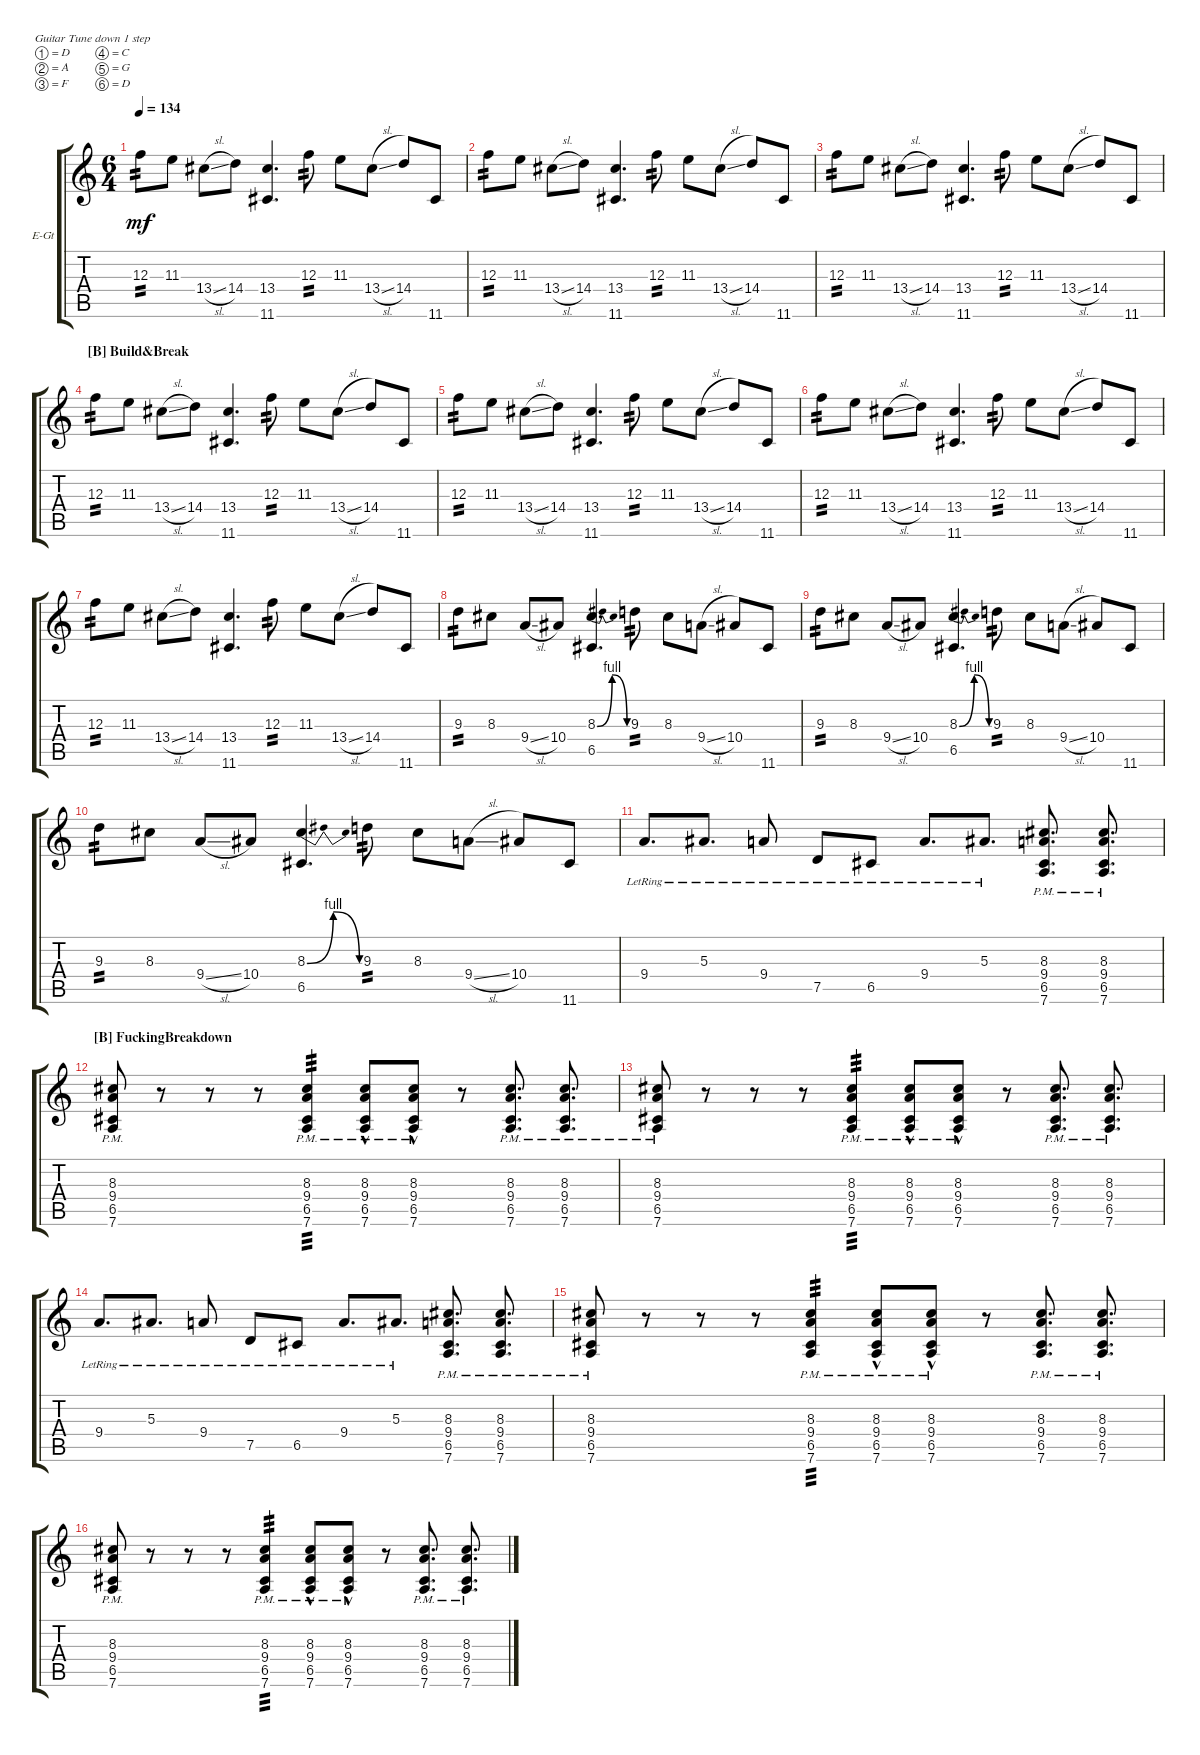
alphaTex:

\defaultSystemsLayout 4
\bracketExtendMode groupsimilarinstruments
\firstSystemTrackNameOrientation horizontal
\otherSystemsTrackNameOrientation horizontal
\track ("K-Bo" "E-Gt") {instrument distortionguitar}
\staff {score tabs}
\tuning (D4 A3 F3 C3 G2 D2)
\ts (6 4)
\tempo 134
\clef g2
\ks c
12.3.8{tp 2 dy mf} 11.3.8 13.4{sl}.8 14.4.8 (11.6 13.4).4{d} 12.3.8{tp 2} 11.3.8 13.4{sl}.8 14.4.8 11.6.8 |
12.3.8{tp 2} 11.3.8 13.4{sl}.8 14.4.8 (11.6 13.4).4{d} 12.3.8{tp 2} 11.3.8 13.4{sl}.8 14.4.8 11.6.8 |
12.3.8{tp 2} 11.3.8 13.4{sl}.8 14.4.8 (11.6 13.4).4{d} 12.3.8{tp 2} 11.3.8 13.4{sl}.8 14.4.8 11.6.8 |
\section ("B" "Build&Break")
12.3.8{tp 2} 11.3.8 13.4{sl}.8 14.4.8 (11.6 13.4).4{d} 12.3.8{tp 2} 11.3.8 13.4{sl}.8 14.4.8 11.6.8 |
12.3.8{tp 2} 11.3.8 13.4{sl}.8 14.4.8 (11.6 13.4).4{d} 12.3.8{tp 2} 11.3.8 13.4{sl}.8 14.4.8 11.6.8 |
12.3.8{tp 2} 11.3.8 13.4{sl}.8 14.4.8 (11.6 13.4).4{d} 12.3.8{tp 2} 11.3.8 13.4{sl}.8 14.4.8 11.6.8 |
12.3.8{tp 2} 11.3.8 13.4{sl}.8 14.4.8 (11.6 13.4).4{d} 12.3.8{tp 2} 11.3.8 13.4{sl}.8 14.4.8 11.6.8 |
9.3.8{tp 2} 8.3.8 9.4{sl}.8 10.4.8 (8.3{be (bendrelease 22.8 0 28.2 4 38.4 4 51 0)} 6.5).4{d} 9.3.8{tp 2} 8.3.8 9.4{sl}.8 10.4.8 11.6.8 |
9.3.8{tp 2} 8.3.8 9.4{sl}.8 10.4.8 (8.3{be (bendrelease 22.8 0 28.2 4 38.4 4 51 0)} 6.5).4{d} 9.3.8{tp 2} 8.3.8 9.4{sl}.8 10.4.8 11.6.8 |
9.3.8{tp 2} 8.3.8 9.4{sl}.8 10.4.8 (8.3{be (bendrelease 22.8 0 28.2 4 38.4 4 51 0)} 6.5).4{d} 9.3.8{tp 2} 8.3.8 9.4{sl}.8 10.4.8 11.6.8 |
9.4{lr}.8{d} 5.3{lr}.8{d} 9.4{lr}.8 7.5{lr}.8 6.5{lr}.8 9.4{lr}.8{d} 5.3{lr}.8{d} (7.6{pm} 6.5{pm} 9.4{pm} 8.3{pm}).8{d} (7.6{pm} 6.5{pm} 9.4{pm} 8.3{pm}).8{d} |
\section ("B" "FuckingBreakdown")
(7.6{pm} 6.5 9.4 8.3).8 r.8 r.8 r.8 (6.5{pm} 7.6 9.4 8.3).4{tp 3} (6.5{hac pm} 7.6 9.4 8.3).8 (6.5{hac pm} 7.6 9.4 8.3).8 r.8 (6.5{pm} 7.6{pm} 9.4{pm} 8.3{pm}).8{d} (6.5{pm} 7.6{pm} 9.4{pm} 8.3{pm}).8{d} |
(7.6{pm} 6.5 9.4 8.3).8 r.8 r.8 r.8 (6.5{pm} 7.6 9.4 8.3).4{tp 3} (6.5{hac pm} 7.6 9.4 8.3).8 (6.5{hac pm} 7.6 9.4 8.3).8 r.8 (6.5{pm} 7.6 9.4 8.3).8{d} (6.5{pm} 7.6 9.4 8.3).8{d} |
9.4{lr}.8{d} 5.3{lr}.8{d} 9.4{lr}.8 7.5{lr}.8 6.5{lr}.8 9.4{lr}.8{d} 5.3{lr}.8{d} (7.6{pm} 6.5{pm} 9.4{pm} 8.3{pm}).8{d} (7.6{pm} 6.5{pm} 9.4{pm} 8.3{pm}).8{d} |
(7.6{pm} 6.5 9.4 8.3).8 r.8 r.8 r.8 (6.5{pm} 7.6 9.4 8.3).4{tp 3} (6.5{hac pm} 7.6 9.4 8.3).8 (6.5{hac pm} 7.6 9.4 8.3).8 r.8 (6.5{pm} 7.6{pm} 9.4{pm} 8.3{pm}).8{d} (6.5{pm} 7.6{pm} 9.4{pm} 8.3{pm}).8{d} |
(7.6{pm} 6.5 9.4 8.3).8 r.8 r.8 r.8 (6.5{pm} 7.6 9.4 8.3).4{tp 3} (6.5{hac pm} 7.6 9.4 8.3).8 (6.5{hac pm} 7.6 9.4 8.3).8 r.8 (6.5{pm} 7.6 9.4 8.3).8{d} (6.5{pm} 7.6 9.4 8.3).8{d}
